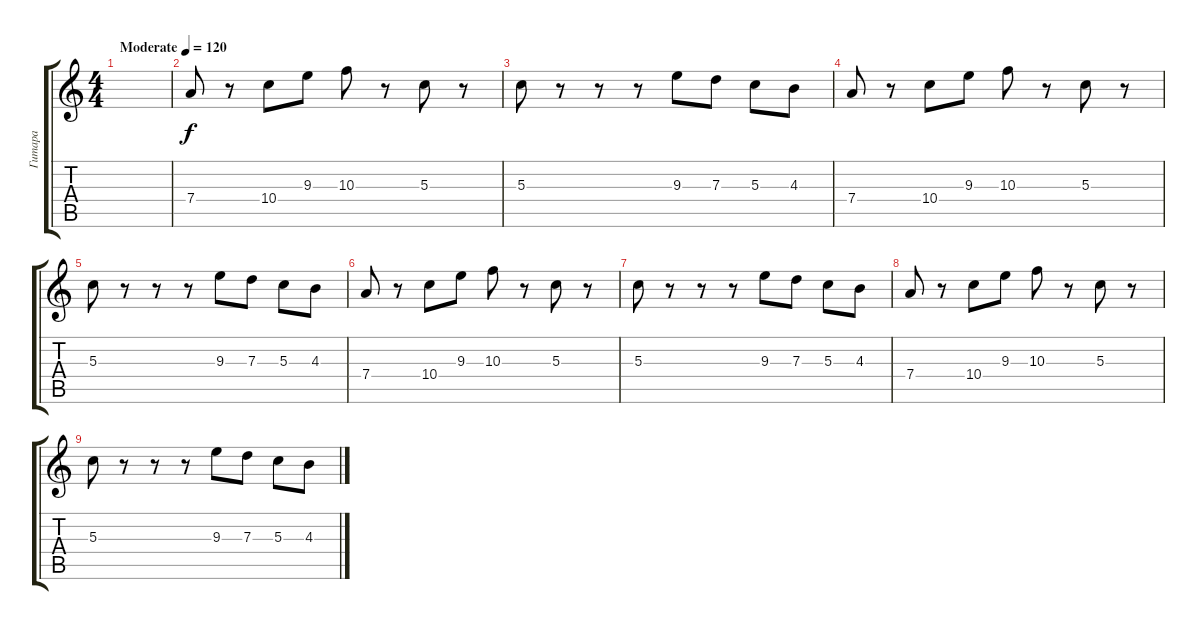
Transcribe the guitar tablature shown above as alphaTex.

\track ("Гитара" "Гитара") {instrument distortionguitar}
\staff {score tabs}
\tuning (E4 B3 G3 D3 A2 E2) {hide}
\ts (4 4)
\tempo (120 "Moderate")
\clef g2
\ks c
|
7.4.8 r.8 10.4.8 9.3.8 10.3.8 r.8 5.3.8 r.8 |
5.3.8 r.8 r.8 r.8 9.3.8 7.3.8 5.3.8 4.3.8 |
7.4.8 r.8 10.4.8 9.3.8 10.3.8 r.8 5.3.8 r.8 |
5.3.8 r.8 r.8 r.8 9.3.8 7.3.8 5.3.8 4.3.8 |
7.4.8 r.8 10.4.8 9.3.8 10.3.8 r.8 5.3.8 r.8 |
5.3.8 r.8 r.8 r.8 9.3.8 7.3.8 5.3.8 4.3.8 |
7.4.8 r.8 10.4.8 9.3.8 10.3.8 r.8 5.3.8 r.8 |
5.3.8 r.8 r.8 r.8 9.3.8 7.3.8 5.3.8 4.3.8
